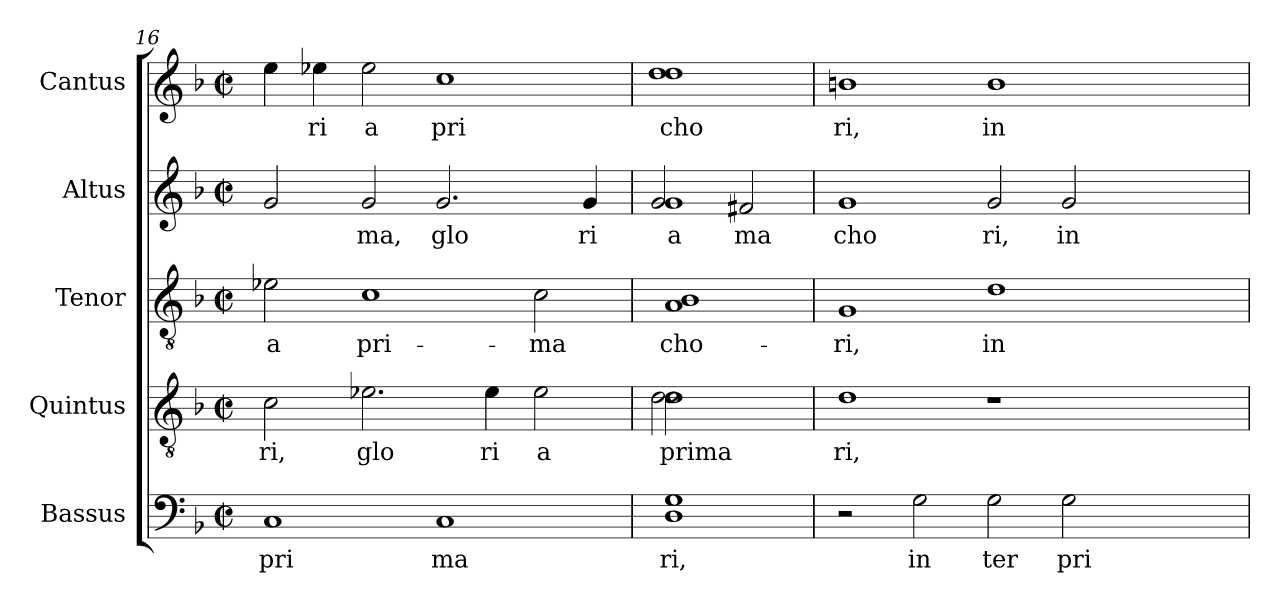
**kern	**text	**kern	**text	**kern	**text	**kern	**text	**kern	**text
*part5	*part5	*part4	*part4	*part3	*part3	*part2	*part2	*part1	*part1
*staff5	*staff5	*staff4	*staff4	*staff3	*staff3	*staff2	*staff2	*staff1	*staff1
*I"Bassus	*	*I"Quintus	*	*I"Tenor	*	*I"Altus	*	*I"Cantus	*
*clefF4	*	*clefGv2	*	*clefGv2	*	*clefG2	*	*clefG2	*
*k[b-]	*	*k[b-]	*	*k[b-]	*	*k[b-]	*	*k[b-]	*
*F:	*	*F:	*	*F:	*	*F:	*	*F:	*
*M2/2	*	*M2/2	*	*M2/2	*	*M2/2	*	*M2/2	*
*met(c|)	*	*met(c|)	*	*met(c|)	*	*met(c|)	*	*met(c|)	*
=16	=16	=16	=16	=16	=16	=16	=16	=16	=16
!	!LO:LY:b:cj	!	!LO:LY:b:cj	!	!LO:LY:b:cj	!	!	!	!
1C	pri	2c\	ri,	2e-X\	-a	2g/	.	4ee\	.
!	!	!	!	!	!	!	!	!	!LO:LY:b:cj
.	.	.	.	.	.	.	.	4ee-\	ri
!	!	!	!LO:LY:b:cj	!	!LO:LY:b:cj	!	!LO:LY:b:cj	!	!LO:LY:b:cj
.	.	2.e-X\	glo	1c	pri-	2g/	ma,	2ee-\	a
!	!LO:LY:b:cj	!	!	!	!	!	!LO:LY:b:cj	!	!LO:LY:b:cj
1C	ma	.	.	.	.	2.g/	glo	1cc	pri
!	!	!	!LO:LY:b:cj	!	!	!	!	!	!
.	.	4e-\	ri	.	.	.	.	.	.
!	!	!	!LO:LY:b:cj	!	!LO:LY:b:cj	!	!	!	!
.	.	2e-\	a	2c\	-ma	.	.	.	.
!	!	!	!	!	!	!	!LO:LY:b:cj	!	!
.	.	.	.	.	.	4g/	ri	.	.
=17	=17	=17	=17	=17	=17	=17	=17	=17	=17
!	!LO:LY:b:cj	!	!LO:LY:b:cj	!	!	!	!	!	!
*	*	*^	*	*	*	*	*	*	*
*	*	*	*^	*	*	*	*	*	*	*
!	!	!	!	!	!LO:LY:b	!	!LO:LY:b:cj	!	!LO:LY:b:cj	!	!
*	*	*	*	*	*	*	*	*^	*	*	*
!	!	!	!	!	!	!	!	!	!	!LO:LY:b:cj	!	!LO:LY:b:cj
1G 1D	ri,	1d	2d\	2d\	prima	1B- 1A	cho-	1g	2g/	a	1dd 1dd	cho
!	!	!	!	!	!	!	!	!	!	!LO:LY:b:cj	!	!
.	.	.	2ryy	2ryy	.	.	.	.	2f#X/	ma	.	.
=18	=18	=18	=18	=18	=18	=18	=18	=18	=18	=18	=18	=18
!	!	!	!	!	!LO:LY:b:cj	!	!LO:LY:b:cj	!	!	!LO:LY:b:cj	!	!LO:LY:b:cj
*	*	*v	*v	*v	*	*	*	*v	*v	*	*	*
2r	.	1d	ri,	1G	-ri,	1g	cho	1bn	ri,
!	!LO:LY:b:cj	!	!	!	!	!	!	!	!
2G\	in	.	.	.	.	.	.	.	.
!	!LO:LY:b:cj	!LO:N:vis=1	!	!	!LO:LY:b:cj	!	!LO:LY:b:cj	!	!LO:LY:b:cj
2G\	ter	0r	.	1d	in-	2g/	ri,	1b	in
!	!LO:LY:b:cj	!	!	!	!	!	!LO:LY:b:cj	!	!
2G\	pri	.	.	.	.	2g/	in	.	.
1ryy	.	.	.	1ryy	.	1ryy	.	1ryy	.
=	=	=	=	=	=	=	=	=	=
*-	*-	*-	*-	*-	*-	*-	*-	*-	*-
